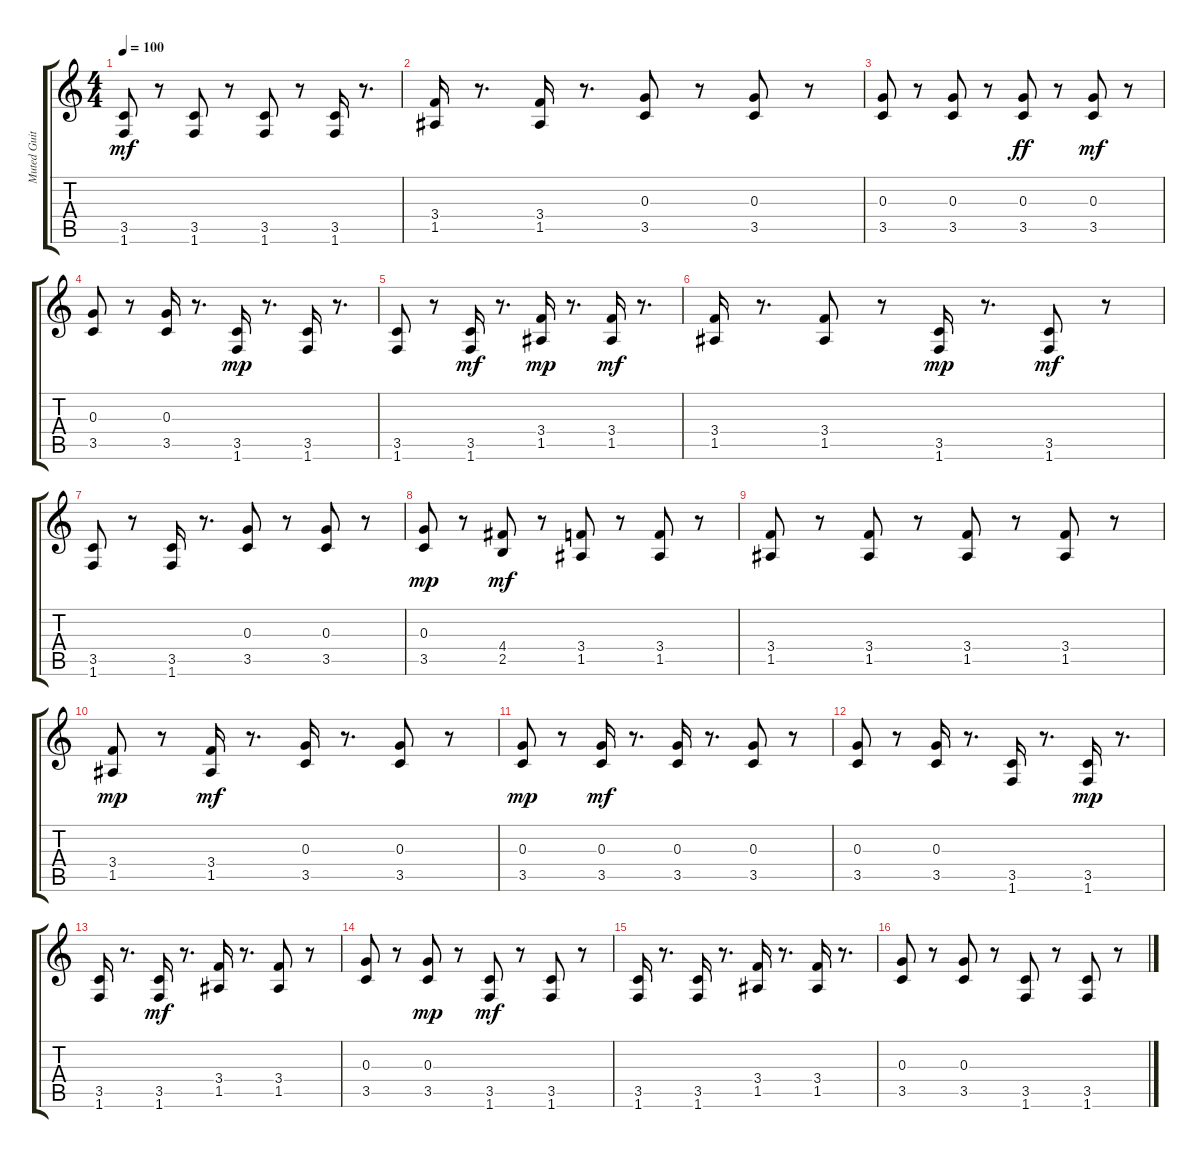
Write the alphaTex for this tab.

\track ("Muted Guitar" "Muted Guit") {instrument electricguitarmuted}
\staff {score tabs}
\tuning (E4 B3 G3 D3 A2 E2) {hide}
\ts (4 4)
\tempo 100
\clef g2
\ks c
(3.5 1.6).8{dy mf} r.8 (3.5 1.6).8 r.8 (3.5 1.6).8 r.8 (3.5 1.6).16 r.8{d} |
(3.4 1.5).16 r.8{d} (3.4 1.5).16 r.8{d} (0.3 3.5).8 r.8 (0.3 3.5).8 r.8 |
(0.3 3.5).8 r.8 (0.3 3.5).8 r.8 (0.3 3.5).8{dy ff} r.8 (0.3 3.5).8{dy mf} r.8 |
(0.3 3.5).8 r.8 (0.3 3.5).16 r.8{d} (3.5 1.6).16{dy mp} r.8{d} (3.5 1.6).16 r.8{d} |
(3.5 1.6).8 r.8 (3.5 1.6).16{dy mf} r.8{d} (3.4 1.5).16{dy mp} r.8{d} (3.4 1.5).16{dy mf} r.8{d} |
(3.4 1.5).16 r.8{d} (3.4 1.5).8 r.8 (3.5 1.6).16{dy mp} r.8{d} (3.5 1.6).8{dy mf} r.8 |
(3.5 1.6).8 r.8 (3.5 1.6).16 r.8{d} (0.3 3.5).8 r.8 (0.3 3.5).8 r.8 |
(0.3 3.5).8{dy mp} r.8 (4.4 2.5).8{dy mf} r.8 (3.4 1.5).8 r.8 (3.4 1.5).8 r.8 |
(3.4 1.5).8 r.8 (3.4 1.5).8 r.8 (3.4 1.5).8 r.8 (3.4 1.5).8 r.8 |
(3.4 1.5).8{dy mp} r.8 (3.4 1.5).16{dy mf} r.8{d} (0.3 3.5).16 r.8{d} (0.3 3.5).8 r.8 |
(0.3 3.5).8{dy mp} r.8 (0.3 3.5).16{dy mf} r.8{d} (0.3 3.5).16 r.8{d} (0.3 3.5).8 r.8 |
(0.3 3.5).8 r.8 (0.3 3.5).16 r.8{d} (3.5 1.6).16 r.8{d} (3.5 1.6).16{dy mp} r.8{d} |
(3.5 1.6).16 r.8{d} (3.5 1.6).16{dy mf} r.8{d} (3.4 1.5).16 r.8{d} (3.4 1.5).8 r.8 |
(0.3 3.5).8 r.8 (0.3 3.5).8{dy mp} r.8 (3.5 1.6).8{dy mf} r.8 (3.5 1.6).8 r.8 |
(3.5 1.6).16 r.8{d} (3.5 1.6).16 r.8{d} (3.4 1.5).16 r.8{d} (3.4 1.5).16 r.8{d} |
(0.3 3.5).8 r.8 (0.3 3.5).8 r.8 (3.5 1.6).8 r.8 (3.5 1.6).8 r.8
